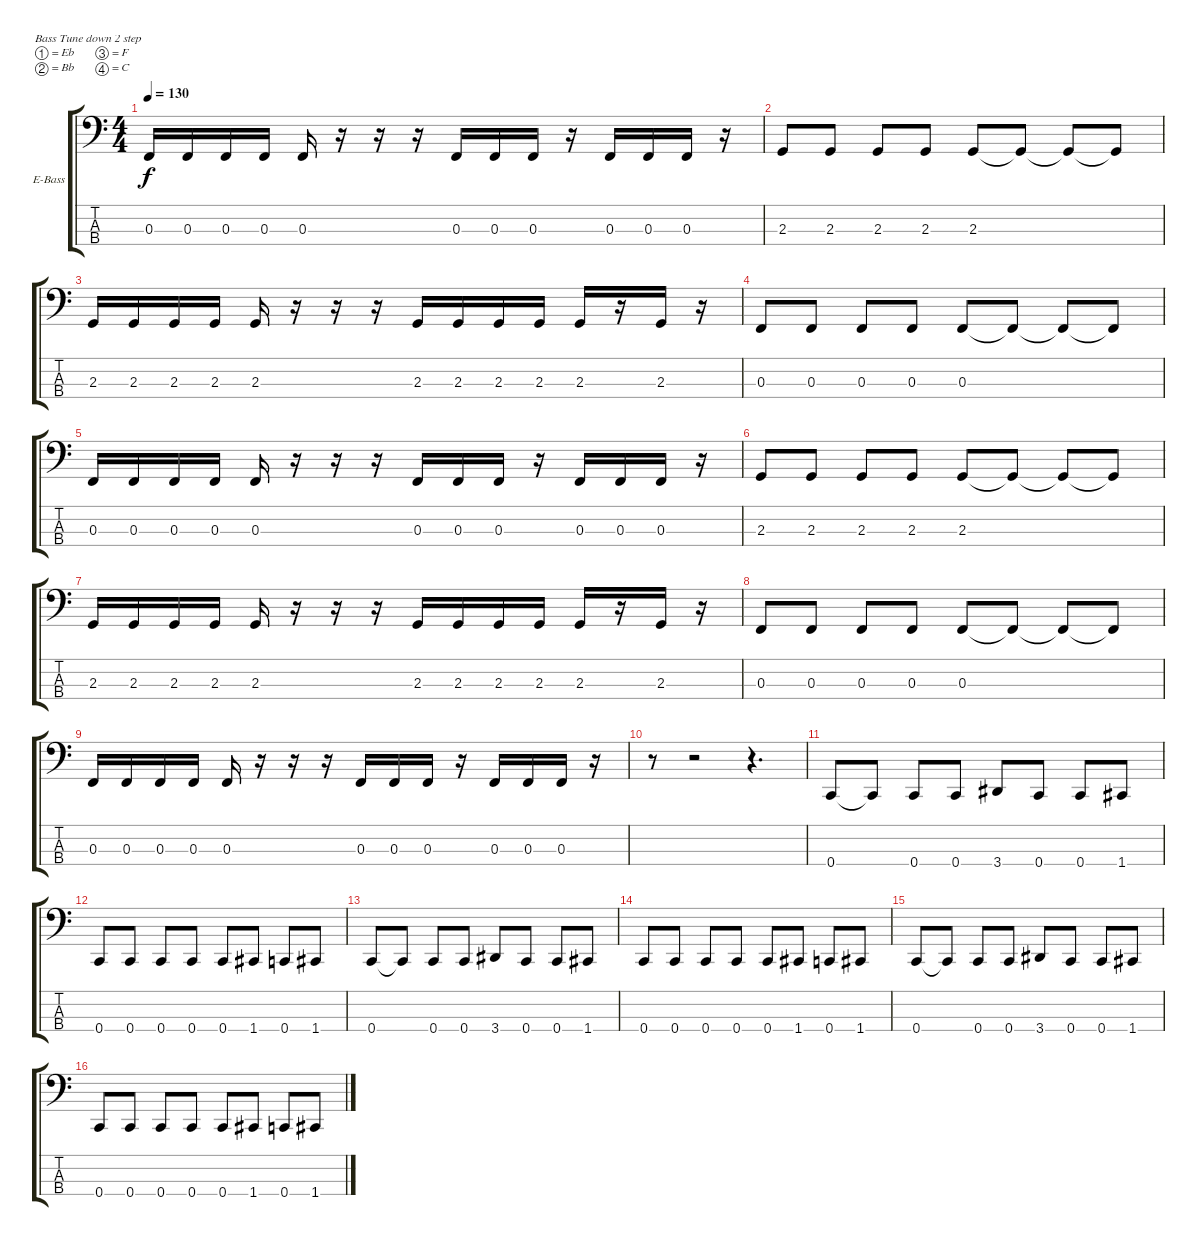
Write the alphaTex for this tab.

\defaultSystemsLayout 4
\bracketExtendMode groupsimilarinstruments
\firstSystemTrackNameOrientation horizontal
\otherSystemsTrackNameOrientation horizontal
\track ("Electric Bass" "E-Bass") {instrument electricbassfinger}
\staff {score tabs}
\tuning (Eb2 Bb1 F1 C1)
\ts (4 4)
\tempo 130
\clef f4
\scale
0.333333
\ks c
0.3.16{dy f} 0.3.16 0.3.16 0.3.16 0.3.16 r.16 r.16 r.16 0.3.16 0.3.16 0.3.16 r.16 0.3.16 0.3.16 0.3.16 r.16 |
\scale
0.333333 2.3.8 2.3.8 2.3.8 2.3.8 2.3.8 2.3{t}.8 2.3{t}.8 2.3{t}.8 |
\scale
0.333333 2.3.16 2.3.16 2.3.16 2.3.16 2.3.16 r.16 r.16 r.16 2.3.16 2.3.16 2.3.16 2.3.16 2.3.16 r.16 2.3.16 r.16 |
\scale
0.333333 0.3.8 0.3.8 0.3.8 0.3.8 0.3.8 0.3{t}.8 0.3{t}.8 0.3{t}.8 |
\scale
0.333333 0.3.16 0.3.16 0.3.16 0.3.16 0.3.16 r.16 r.16 r.16 0.3.16 0.3.16 0.3.16 r.16 0.3.16 0.3.16 0.3.16 r.16 |
\scale
0.333333 2.3.8 2.3.8 2.3.8 2.3.8 2.3.8 2.3{t}.8 2.3{t}.8 2.3{t}.8 |
\scale
0.333333 2.3.16 2.3.16 2.3.16 2.3.16 2.3.16 r.16 r.16 r.16 2.3.16 2.3.16 2.3.16 2.3.16 2.3.16 r.16 2.3.16 r.16 |
\scale
0.333333 0.3.8 0.3.8 0.3.8 0.3.8 0.3.8 0.3{t}.8 0.3{t}.8 0.3{t}.8 |
\scale
0.333333 0.3.16 0.3.16 0.3.16 0.3.16 0.3.16 r.16 r.16 r.16 0.3.16 0.3.16 0.3.16 r.16 0.3.16 0.3.16 0.3.16 r.16 |
\scale
0.333333 r.8 r.2 r.4{d} |
\scale
0.333333 0.4.8 0.4{t}.8 0.4.8 0.4.8 3.4.8 0.4.8 0.4.8 1.4.8 |
\scale
0.333333 0.4.8 0.4.8 0.4.8 0.4.8 0.4.8 1.4.8 0.4.8 1.4.8 |
\scale
0.333333 0.4.8 0.4{t}.8 0.4.8 0.4.8 3.4.8 0.4.8 0.4.8 1.4.8 |
\scale
0.333333 0.4.8 0.4.8 0.4.8 0.4.8 0.4.8 1.4.8 0.4.8 1.4.8 |
\scale
0.333333 0.4.8 0.4{t}.8 0.4.8 0.4.8 3.4.8 0.4.8 0.4.8 1.4.8 |
\scale
0.333333 0.4.8 0.4.8 0.4.8 0.4.8 0.4.8 1.4.8 0.4.8 1.4.8
